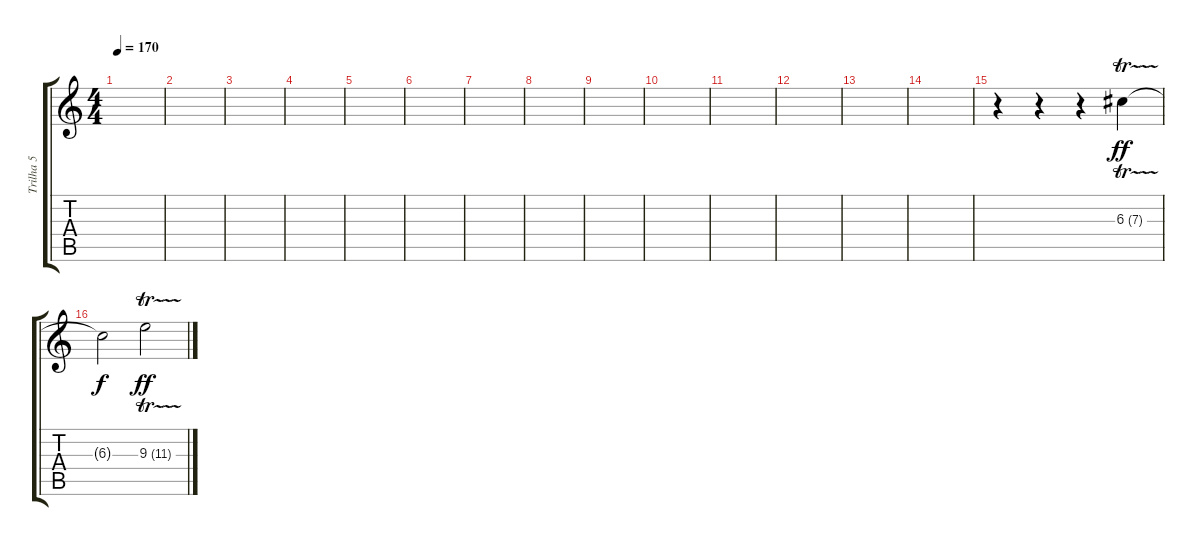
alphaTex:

\track ("Trilha 5" "Trilha 5") {instrument overdrivenguitar}
\staff {score tabs}
\tuning (E4 B3 G3 D3 A2 E2) {hide}
\ts (4 4)
\tempo 170
\clef g2
\ks c
|
|
|
|
|
|
|
|
|
|
|
|
|
|
r.4 r.4 r.4 6.3{tr (7 16)}.4{dy ff} |
6.3{t}.2{dy f} 9.3{tr (11 16)}.2{dy ff}
